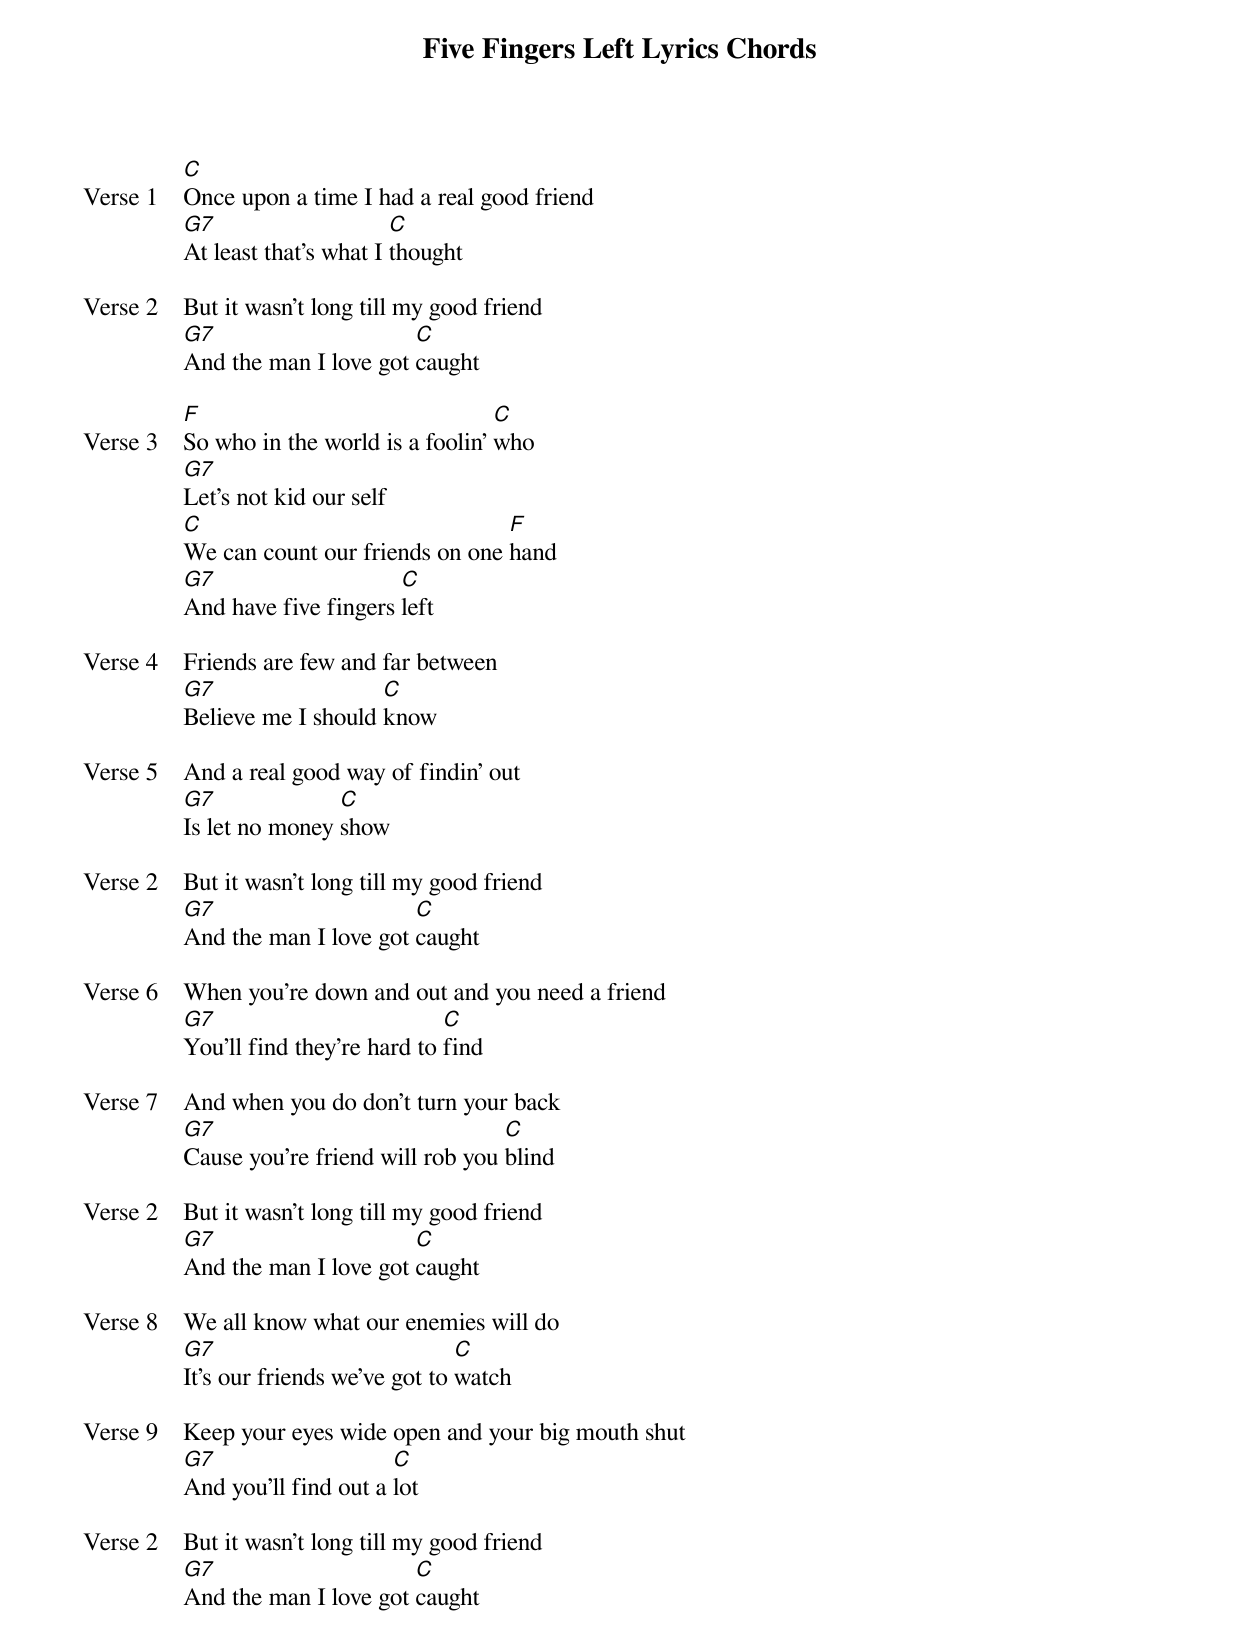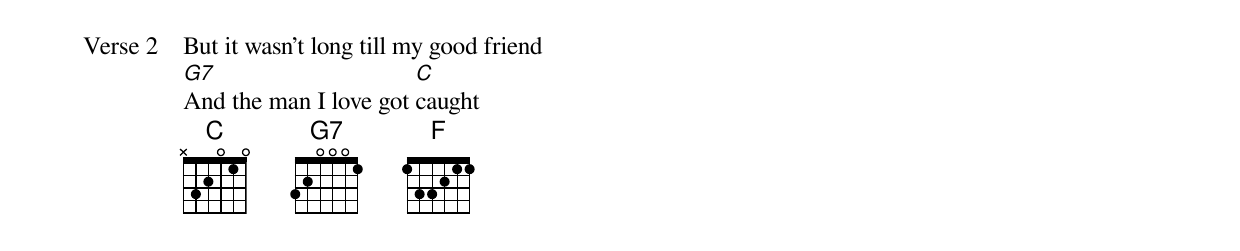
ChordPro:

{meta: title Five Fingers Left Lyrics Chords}
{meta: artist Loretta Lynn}
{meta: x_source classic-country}
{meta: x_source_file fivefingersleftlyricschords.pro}
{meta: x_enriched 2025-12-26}

{start_of_verse: Verse 1}
[C]Once upon a time I had a real good friend
[G7]At least that's what I [C]thought
{end_of_verse}

{start_of_verse: Verse 2}
But it wasn't long till my good friend
[G7]And the man I love got [C]caught
{end_of_verse}

{start_of_verse: Verse 3}
[F]So who in the world is a foolin' [C]who
[G7]Let's not kid our self
[C]We can count our friends on one [F]hand
[G7]And have five fingers [C]left
{end_of_verse}

{start_of_verse: Verse 4}
Friends are few and far between
[G7]Believe me I should [C]know
{end_of_verse}

{start_of_verse: Verse 5}
And a real good way of findin' out
[G7]Is let no money [C]show
{end_of_verse}

{start_of_verse: Verse 2}
But it wasn't long till my good friend
[G7]And the man I love got [C]caught
{end_of_verse}

{start_of_verse: Verse 6}
When you're down and out and you need a friend
[G7]You'll find they're hard to [C]find
{end_of_verse}

{start_of_verse: Verse 7}
And when you do don't turn your back
[G7]Cause you're friend will rob you [C]blind
{end_of_verse}

{start_of_verse: Verse 2}
But it wasn't long till my good friend
[G7]And the man I love got [C]caught
{end_of_verse}

{start_of_verse: Verse 8}
We all know what our enemies will do
[G7]It's our friends we've got to [C]watch
{end_of_verse}

{start_of_verse: Verse 9}
Keep your eyes wide open and your big mouth shut
[G7]And you'll find out a [C]lot
{end_of_verse}

{start_of_verse: Verse 2}
But it wasn't long till my good friend
[G7]And the man I love got [C]caught
{end_of_verse}

{start_of_verse: Verse 2}
But it wasn't long till my good friend
[G7]And the man I love got [C]caught
{end_of_verse}
